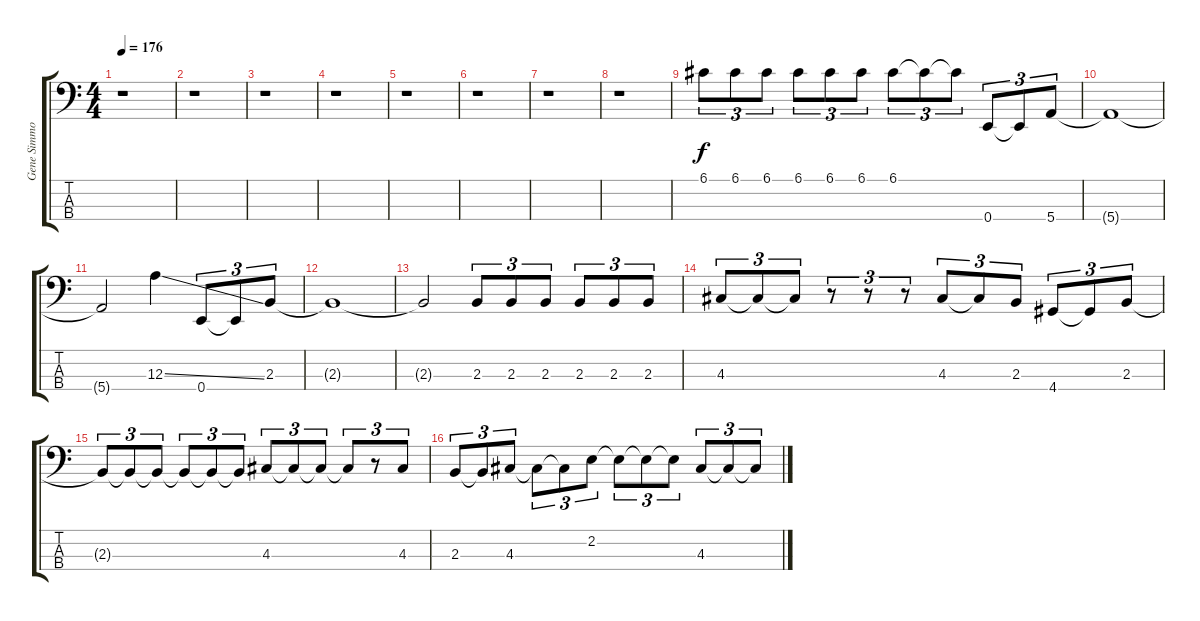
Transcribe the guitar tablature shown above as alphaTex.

\track ("Gene Simmons" "Gene Simmo") {instrument electricbasspick}
\staff {score tabs}
\tuning (G2 D2 A1 E1) {hide}
\ts (4 4)
\tempo 176
\clef f4
\ks c
r.1{dy f} |
r.1 |
r.1 |
r.1 |
r.1 |
r.1 |
r.1 |
r.1 |
6.1.8{tu (3 2)} 6.1.8{tu (3 2)} 6.1.8{tu (3 2)} 6.1.8{tu (3 2)} 6.1.8{tu (3 2)} 6.1.8{tu (3 2)} 6.1.8{tu (3 2)} 6.1{t}.8{tu (3 2)} 6.1{t}.8{tu (3 2)} 0.4.8{tu (3 2)} 0.4{t}.8{tu (3 2)} 5.4.8{tu (3 2)} |
5.4{t}.1 |
5.4{t}.2 12.3{ss}.4 0.4.8{tu (3 2)} 0.4{t}.8{tu (3 2)} 2.3.8{tu (3 2)} |
2.3{t}.1 |
2.3{t}.2 2.3.8{tu (3 2)} 2.3.8{tu (3 2)} 2.3.8{tu (3 2)} 2.3.8{tu (3 2)} 2.3.8{tu (3 2)} 2.3.8{tu (3 2)} |
4.3.8{tu (3 2)} 4.3{t}.8{tu (3 2)} 4.3{t}.8{tu (3 2)} r.8{tu (3 2)} r.8{tu (3 2)} r.8{tu (3 2)} 4.3.8{tu (3 2)} 4.3{t}.8{tu (3 2)} 2.3.8{tu (3 2)} 4.4.8{tu (3 2)} 4.4{t}.8{tu (3 2)} 2.3.8{tu (3 2)} |
2.3{t}.8{tu (3 2)} 2.3{t}.8{tu (3 2)} 2.3{t}.8{tu (3 2)} 2.3{t}.8{tu (3 2)} 2.3{t}.8{tu (3 2)} 2.3{t}.8{tu (3 2)} 4.3.8{tu (3 2)} 4.3{t}.8{tu (3 2)} 4.3{t}.8{tu (3 2)} 4.3{t}.8{tu (3 2)} r.8{tu (3 2)} 4.3.8{tu (3 2)} |
2.3.8{tu (3 2)} 2.3{t}.8{tu (3 2)} 4.3.8{tu (3 2)} 4.3{t}.8{tu (3 2)} 4.3{t}.8{tu (3 2)} 2.2.8{tu (3 2)} 2.2{t}.8{tu (3 2)} 2.2{t}.8{tu (3 2)} 2.2{t}.8{tu (3 2)} 4.3.8{tu (3 2)} 4.3{t}.8{tu (3 2)} 4.3{t}.8{tu (3 2)}
